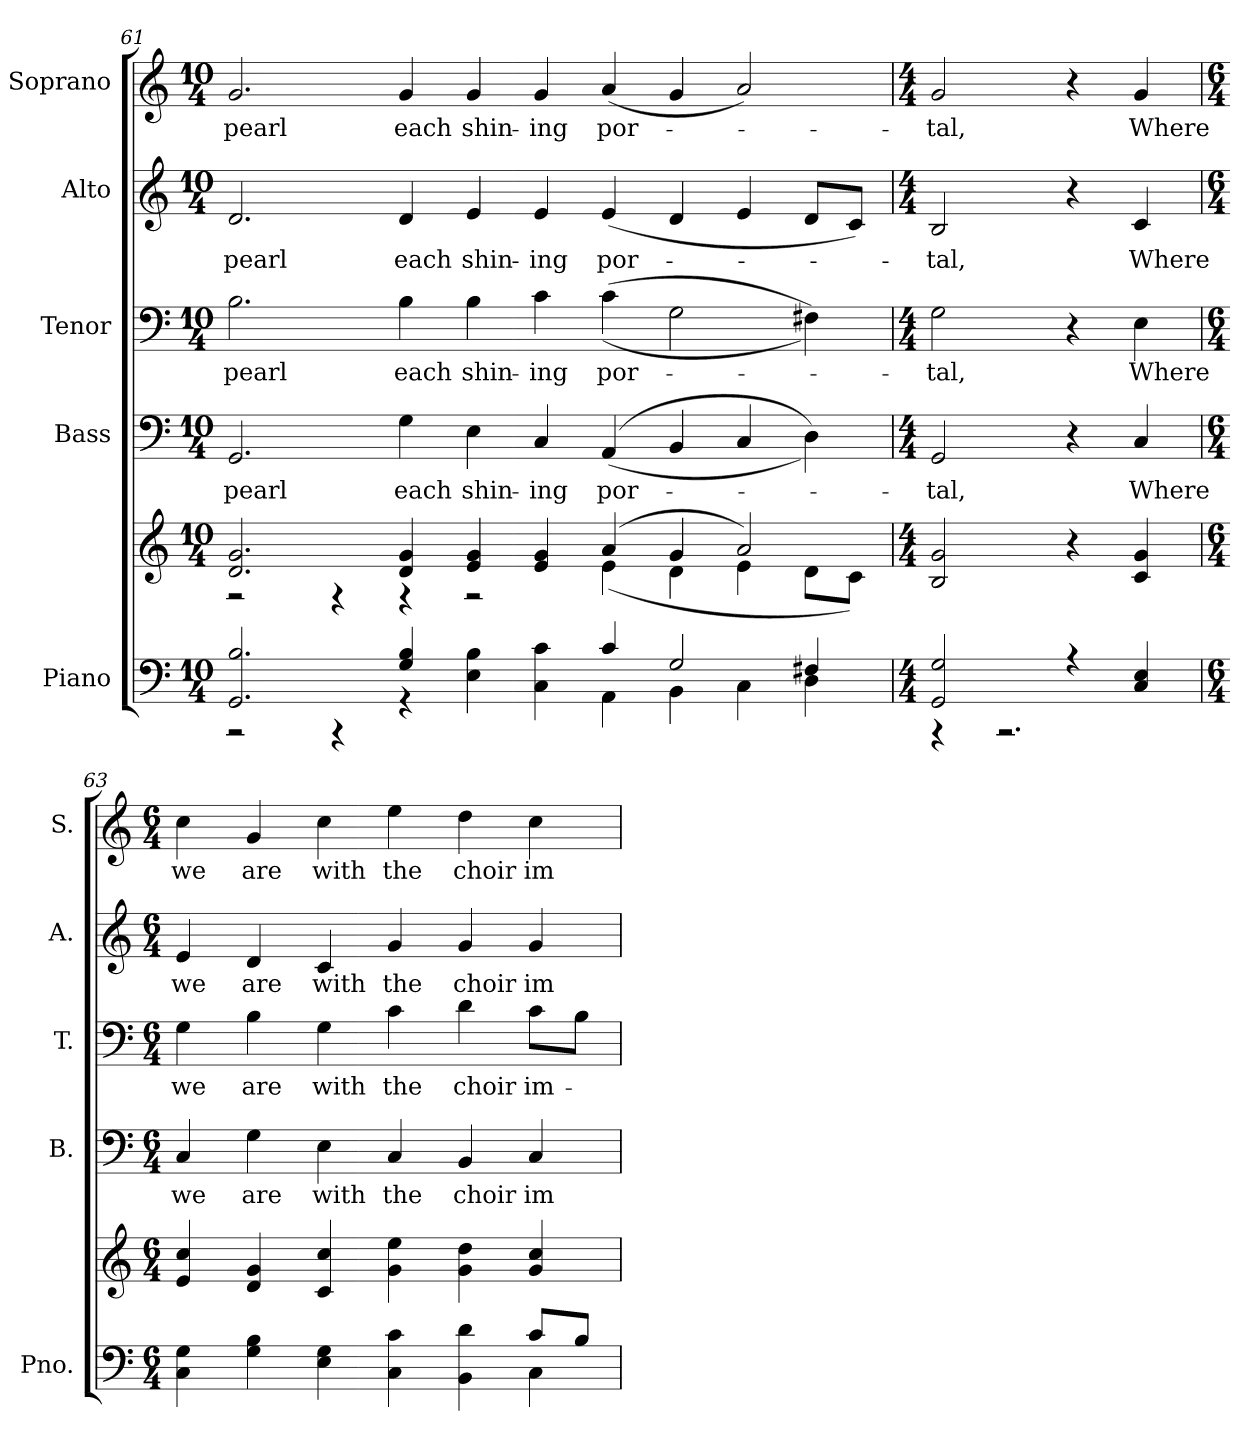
**kern	**kern	**kern	**text	**kern	**text	**kern	**text	**kern	**text
*part5	*part5	*part4	*part4	*part3	*part3	*part2	*part2	*part1	*part1
*staff6	*staff5	*staff4	*staff4	*staff3	*staff3	*staff2	*staff2	*staff1	*staff1
*I"Piano	*	*I"Bass	*	*I"Tenor	*	*I"Alto	*	*I"Soprano	*
*I'Pno.	*	*I'B.	*	*I'T.	*	*I'A.	*	*I'S.	*
!!LO:PB:g=z
*clefF4	*clefG2	*clefF4	*	*clefF4	*	*clefG2	*	*clefG2	*
*k[]	*k[]	*k[]	*	*k[]	*	*k[]	*	*k[]	*
*C:	*C:	*C:	*	*C:	*	*C:	*	*C:	*
*M10/4	*M10/4	*M10/4	*	*M10/4	*	*M10/4	*	*M10/4	*
=61	=61	=61	=61	=61	=61	=61	=61	=61	=61
*^	*^	*	*	*	*	*	*	*	*
!	!	!	!	!	!LO:LY:b:color=#000000	!	!	!	!	!	!
!	!	!	!	!	!	!	!LO:LY:b:color=#000000	!	!	!	!
!	!	!	!	!	!	!	!	!	!LO:LY:b:color=#000000	!	!
!	!	!	!	!	!	!	!	!	!	!	!LO:LY:b:color=#000000
2.GGi/ 2.Bi	2r	2.di/ 2.gi	2r	2.GGi/	pearl	2.Bi\	pearl	2.di/	pearl	2.gi/	pearl
.	4r	.	4r	.	.	.	.	.	.	.	.
!	!	!	!	!	!LO:LY:b:color=#000000	!	!	!	!	!	!
!	!	!	!	!	!	!	!LO:LY:b:color=#000000	!	!	!	!
!	!	!	!	!	!	!	!	!	!LO:LY:b:color=#000000	!	!
!	!	!	!	!	!	!	!	!	!	!	!LO:LY:b:color=#000000
4Gi/ 4Bi	4r	4di/ 4gi	4r	4Gi\	each	4Bi\	each	4di/	each	4gi/	each
!	!	!	!	!	!LO:LY:b:color=#000000	!	!	!	!	!	!
!	!	!	!	!	!	!	!LO:LY:b:color=#000000	!	!	!	!
!	!	!	!	!	!	!	!	!	!LO:LY:b:color=#000000	!	!
!	!	!	!	!	!	!	!	!	!	!	!LO:LY:b:color=#000000
4Ei\ 4Bi	2ryy	4ei/ 4gi	2r	4Ei\	shin-	4Bi\	shin-	4ei/	shin-	4gi/	shin-
!	!	!	!	!	!LO:LY:b:color=#000000	!	!	!	!	!	!
!	!	!	!	!	!	!	!LO:LY:b:color=#000000	!	!	!	!
!	!	!	!	!	!	!	!	!	!LO:LY:b:color=#000000	!	!
!	!	!	!	!	!	!	!	!	!	!	!LO:LY:b:color=#000000
4Ci\ 4ci	.	4ei/ 4gi	.	4Ci/	-ing	4ci\	-ing	4ei/	-ing	4gi/	-ing
!	!	!	!	!	!LO:LY:b:color=#000000	!	!	!	!	!	!
!	!	!	!	!	!	!	!LO:LY:b:color=#000000	!	!	!	!
!	!	!	!	!	!	!	!	!	!LO:LY:b:color=#000000	!	!
!	!	!	!	!	!	!	!	!	!	!	!LO:LY:b:color=#000000
4ci/	4AAi\	(4ai/	(4ei\	((4AAi/	por-	((4ci\	por-	(4ei/	por-	(4ai/	por-
2Gi/	4BBi\	4gi/	4di\	4BBi/	.	2Gi\	.	4di/	.	4gi/	.
.	4Ci\	2ai/)	4ei\	4Ci/	.	.	.	4ei/	.	2ai/)	.
4F#Xi/	4Di\	.	8di\L	4Di\))	.	4F#Xi\))	.	8di/L	.	.	.
.	.	.	8ci\J)	.	.	.	.	8ci/J)	.	.	.
=62	=62	=62	=62	=62	=62	=62	=62	=62	=62	=62	=62
*M4/4	*	*M4/4	*	*M4/4	*	*M4/4	*	*M4/4	*	*M4/4	*
!	!	!	!	!	!LO:LY:b:color=#000000	!	!	!	!	!	!
!	!	!	!	!	!	!	!LO:LY:b:color=#000000	!	!	!	!
!	!	!	!	!	!	!	!	!	!LO:LY:b:color=#000000	!	!
!	!	!	!	!	!	!	!	!	!	!	!LO:LY:b:color=#000000
2GGi/ 2Gi	4r	2Bi/ 2gi	2ryy	2GGi/	-tal,	2Gi\	-tal,	2Bi/	-tal,	2gi/	-tal,
.	2.r	.	.	.	.	.	.	.	.	.	.
4r	.	4r	2ryy	4r	.	4r	.	4r	.	4r	.
!	!	!	!	!	!LO:LY:b:color=#000000	!	!	!	!	!	!
!	!	!	!	!	!	!	!LO:LY:b:color=#000000	!	!	!	!
!	!	!	!	!	!	!	!	!	!LO:LY:b:color=#000000	!	!
!	!	!	!	!	!	!	!	!	!	!	!LO:LY:b:color=#000000
4Ci/ 4Ei	.	4ci/ 4gi	.	4Ci/	Where	4Ei\	Where	4ci/	Where	4gi/	Where
*	*	*v	*v	*	*	*	*	*	*	*	*
!!LO:PB:g=z
=63	=63	=63	=63	=63	=63	=63	=63	=63	=63	=63
*M6/4	*	*M6/4	*M6/4	*	*M6/4	*	*M6/4	*	*M6/4	*
!	!	!	!	!LO:LY:b:color=#000000	!	!	!	!	!	!
!	!	!	!	!	!	!LO:LY:b:color=#000000	!	!	!	!
!	!	!	!	!	!	!	!	!LO:LY:b:color=#000000	!	!
!	!	!	!	!	!	!	!	!	!	!LO:LY:b:color=#000000
4Ci\ 4Gi	1ryy	4ei/ 4cci	4Ci/	we	4Gi\	we	4ei/	we	4cci\	we
!	!	!	!	!LO:LY:b:color=#000000	!	!	!	!	!	!
!	!	!	!	!	!	!LO:LY:b:color=#000000	!	!	!	!
!	!	!	!	!	!	!	!	!LO:LY:b:color=#000000	!	!
!	!	!	!	!	!	!	!	!	!	!LO:LY:b:color=#000000
4Gi\ 4Bi	.	4di/ 4gi	4Gi\	are	4Bi\	are	4di/	are	4gi/	are
!	!	!	!	!LO:LY:b:color=#000000	!	!	!	!	!	!
!	!	!	!	!	!	!LO:LY:b:color=#000000	!	!	!	!
!	!	!	!	!	!	!	!	!LO:LY:b:color=#000000	!	!
!	!	!	!	!	!	!	!	!	!	!LO:LY:b:color=#000000
4Ei\ 4Gi	.	4ci/ 4cci	4Ei\	with	4Gi\	with	4ci/	with	4cci\	with
!	!	!	!	!LO:LY:b:color=#000000	!	!	!	!	!	!
!	!	!	!	!	!	!LO:LY:b:color=#000000	!	!	!	!
!	!	!	!	!	!	!	!	!LO:LY:b:color=#000000	!	!
!	!	!	!	!	!	!	!	!	!	!LO:LY:b:color=#000000
4Ci\ 4ci	.	4gi\ 4eei	4Ci/	the	4ci\	the	4gi/	the	4eei\	the
!	!	!	!	!LO:LY:b:color=#000000	!	!	!	!	!	!
!	!	!	!	!	!	!LO:LY:b:color=#000000	!	!	!	!
!	!	!	!	!	!	!	!	!LO:LY:b:color=#000000	!	!
!	!	!	!	!	!	!	!	!	!	!LO:LY:b:color=#000000
4BBi\ 4di	4ryy	4gi\ 4ddi	4BBi/	choir	4di\	choir	4gi/	choir	4ddi\	choir
!	!	!	!	!LO:LY:b:color=#000000	!	!	!	!	!	!
!	!	!	!	!	!	!LO:LY:b:color=#000000	!	!	!	!
!	!	!	!	!	!	!	!	!LO:LY:b:color=#000000	!	!
!	!	!	!	!	!	!	!	!	!	!LO:LY:b:color=#000000
8ci/L	4Ci\	4gi/ 4cci	4Ci/	im-	8ci\L	im-	4gi/	im-	4cci\	im-
8Bi/J	.	.	.	.	8Bi\J	.	.	.	.	.
*v	*v	*	*	*	*	*	*	*	*	*
=	=	=	=	=	=	=	=	=	=
*-	*-	*-	*-	*-	*-	*-	*-	*-	*-
